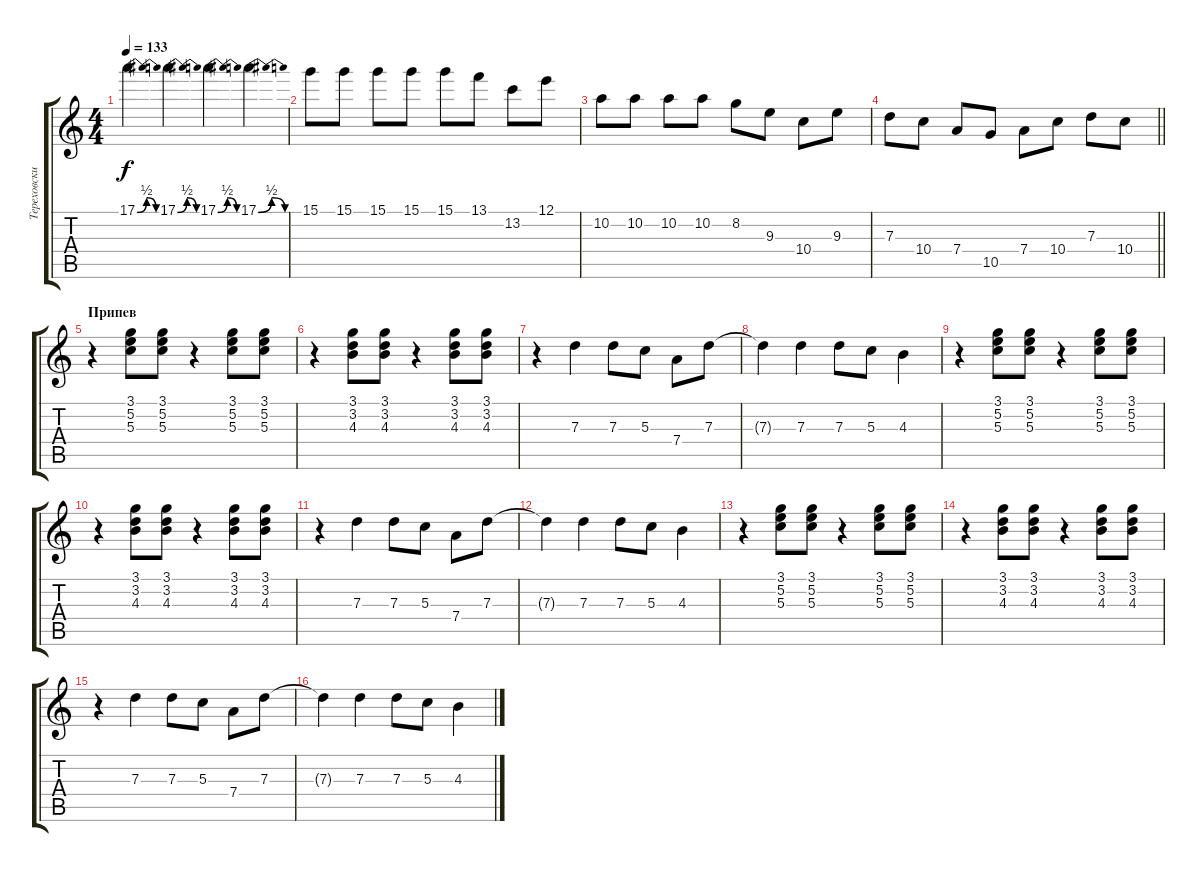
\track ("Тереховский" "Тереховски") {instrument distortionguitar}
\staff {score tabs}
\tuning (E4 B3 G3 D3 A2 E2) {hide}
\ts (4 4)
\tempo 133
\clef g2
\ks c
17.1{be (bendrelease 0 0 30 2 30 2 60 0)}.4{dy f} 17.1{be (bendrelease 0 0 30 2 30 2 60 0)}.4 17.1{be (bendrelease 0 0 30 2 30 2 60 0)}.4 17.1{be (bendrelease 0 0 30 2 30 2 60 0)}.4 |
15.1.8 15.1.8 15.1.8 15.1.8 15.1.8 13.1.8 13.2.8 12.1.8 |
10.2.8 10.2.8 10.2.8 10.2.8 8.2.8 9.3.8 10.4.8 9.3.8 |
\barLineRight lightlight
7.3.8 10.4.8 7.4.8 10.5.8 7.4.8 10.4.8 7.3.8 10.4.8 |
\section ("" "Припев")
r.4 (3.1 5.2 5.3).8 (3.1 5.2 5.3).8 r.4 (3.1 5.2 5.3).8 (3.1 5.2 5.3).8 |
r.4 (3.1 3.2 4.3).8 (3.1 3.2 4.3).8 r.4 (3.1 3.2 4.3).8 (3.1 3.2 4.3).8 |
r.4 7.3.4 7.3.8 5.3.8 7.4.8 7.3.8 |
7.3{t}.4 7.3.4 7.3.8 5.3.8 4.3.4 |
r.4 (3.1 5.2 5.3).8 (3.1 5.2 5.3).8 r.4 (3.1 5.2 5.3).8 (3.1 5.2 5.3).8 |
r.4 (3.1 3.2 4.3).8 (3.1 3.2 4.3).8 r.4 (3.1 3.2 4.3).8 (3.1 3.2 4.3).8 |
r.4 7.3.4 7.3.8 5.3.8 7.4.8 7.3.8 |
7.3{t}.4 7.3.4 7.3.8 5.3.8 4.3.4 |
r.4 (3.1 5.2 5.3).8 (3.1 5.2 5.3).8 r.4 (3.1 5.2 5.3).8 (3.1 5.2 5.3).8 |
r.4 (3.1 3.2 4.3).8 (3.1 3.2 4.3).8 r.4 (3.1 3.2 4.3).8 (3.1 3.2 4.3).8 |
r.4 7.3.4 7.3.8 5.3.8 7.4.8 7.3.8 |
7.3{t}.4 7.3.4 7.3.8 5.3.8 4.3.4
